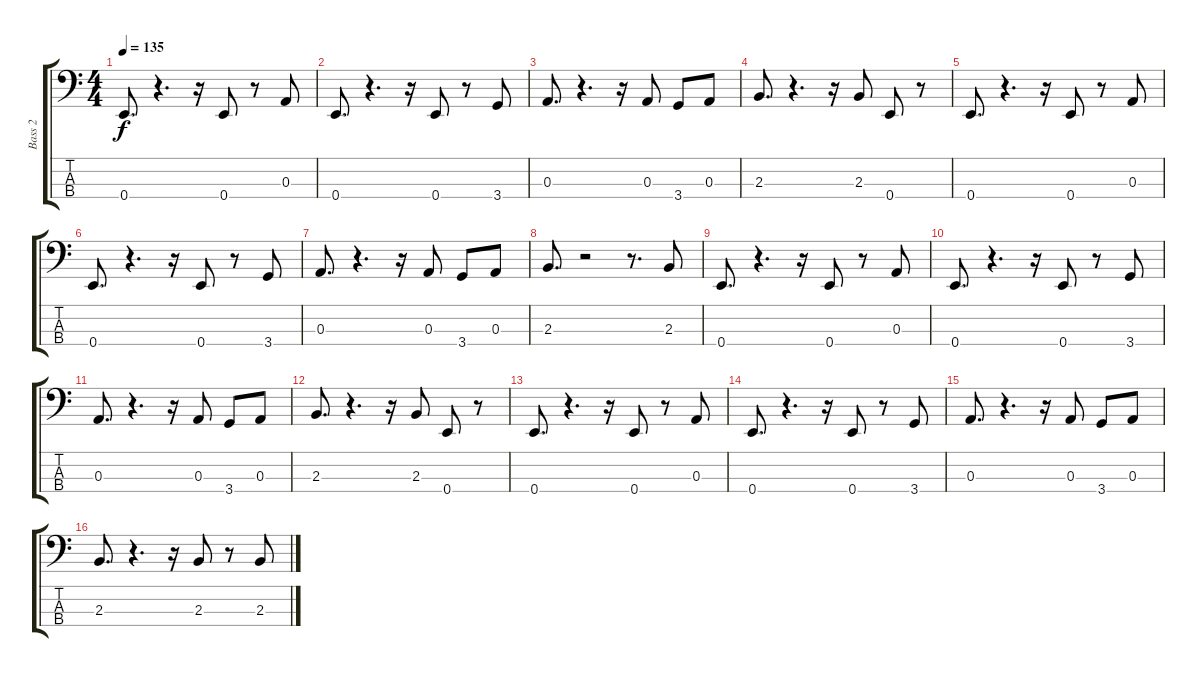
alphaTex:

\track ("Bass 2" "Bass 2") {instrument electricbasspick}
\staff {score tabs}
\tuning (G2 D2 A1 E1) {hide}
\ts (4 4)
\tempo 135
\clef f4
\ks c
0.4.8{d dy f} r.4{d} r.16 0.4.8 r.8 0.3.8 |
0.4.8{d} r.4{d} r.16 0.4.8 r.8 3.4.8 |
0.3.8{d} r.4{d} r.16 0.3.8 3.4.8 0.3.8 |
2.3.8{d} r.4{d} r.16 2.3.8 0.4.8 r.8 |
0.4.8{d} r.4{d} r.16 0.4.8 r.8 0.3.8 |
0.4.8{d} r.4{d} r.16 0.4.8 r.8 3.4.8 |
0.3.8{d} r.4{d} r.16 0.3.8 3.4.8 0.3.8 |
2.3.8{d} r.2 r.8{d} 2.3.8 |
0.4.8{d} r.4{d} r.16 0.4.8 r.8 0.3.8 |
0.4.8{d} r.4{d} r.16 0.4.8 r.8 3.4.8 |
0.3.8{d} r.4{d} r.16 0.3.8 3.4.8 0.3.8 |
2.3.8{d} r.4{d} r.16 2.3.8 0.4.8 r.8 |
0.4.8{d} r.4{d} r.16 0.4.8 r.8 0.3.8 |
0.4.8{d} r.4{d} r.16 0.4.8 r.8 3.4.8 |
0.3.8{d} r.4{d} r.16 0.3.8 3.4.8 0.3.8 |
2.3.8{d} r.4{d} r.16 2.3.8 r.8 2.3.8
